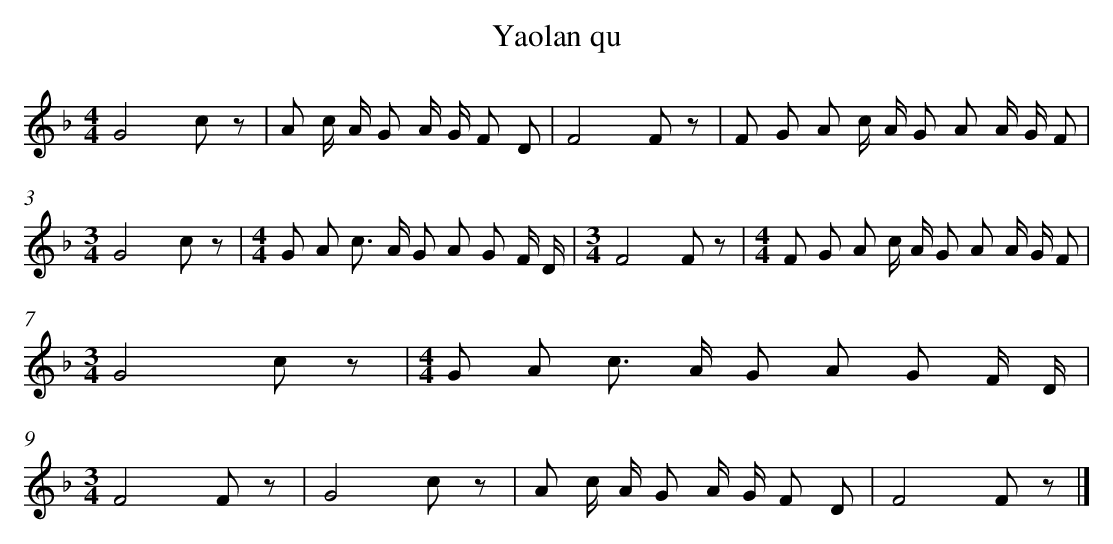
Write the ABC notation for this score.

X:1
T: Yaolan qu
L: 1/8
M: 4/4
K: F
G4c z [I:setbarnb 1]|
A c/ A/ G A/ G/ F D |
F4F z |
F G A c/ A/ G A A/ G/ F |
[M:3/4]G4c z |
[M:4/4]G A c> A G A G F/ D/ |
[M:3/4]F4F z |
[M:4/4]F G A c/ A/ G A A/ G/ F |
[M:3/4]G4c z |
[M:4/4]G A c> A G A G F/ D/ |
[M:3/4]F4F z |
G4c z |
A c/ A/ G A/ G/ F D |
F4F z |]
